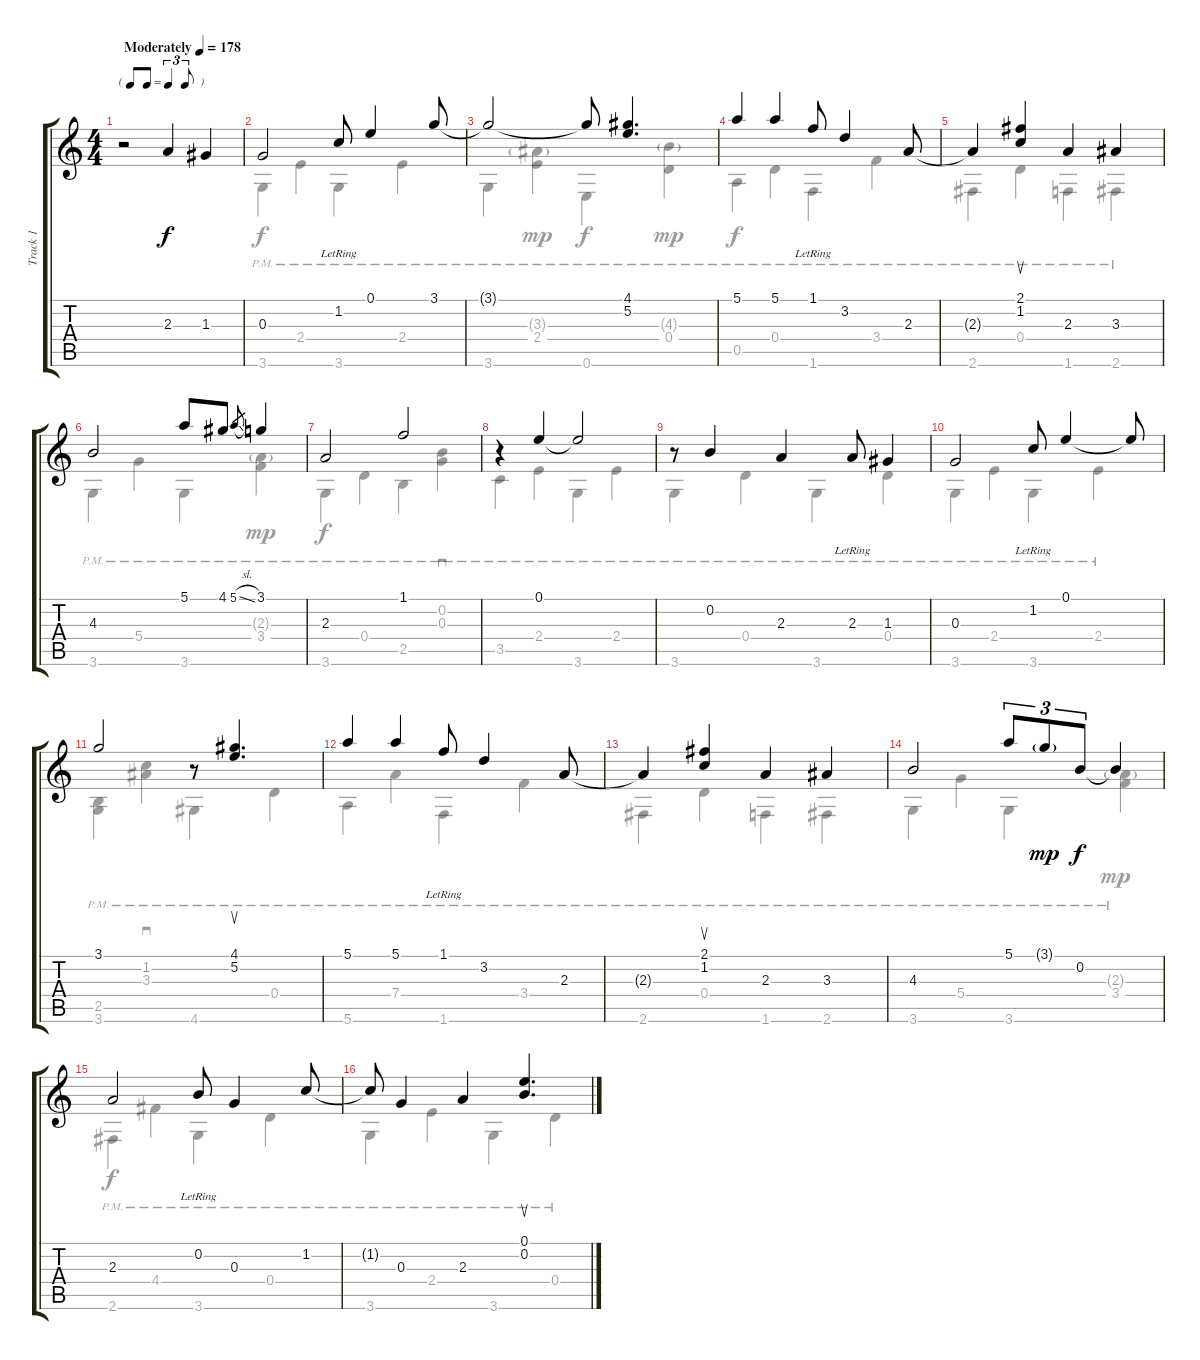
\track ("Track 1" "Track 1") {instrument acousticguitarsteel}
\staff {score tabs}
\tuning (E4 B3 G3 D3 A2 E2) {hide}
\voice
\ts (4 4)
\tf triplet8th
\tempo (178 "Moderately")
\clef g2
\ks c
r.2{dy f instrument acousticguitarsteel} 2.3.4 1.3.4 |
0.3.2 1.2{lr}.8 0.1.4 3.1.8 |
3.1{t}.2 3.1{t}.8 (4.1 5.2).4{d} |
5.1.4 5.1.4 1.1{lr}.8 3.2.4 2.3.8 |
2.3{t}.4 (2.1 1.2).4{su} 2.3.4 3.3.4 |
4.3.2 5.1.8 4.1.8 5.1{sl}.8{gr} 3.1.4 |
2.3.2 1.1.2 |
r.4 0.1.4 0.1{t}.2 |
r.8 0.2.4 2.3.4 2.3{lr}.8 1.3.4 |
0.3.2 1.2{lr}.8 0.1.4 0.1{t}.8 |
3.1.2 r.8 (4.1 5.2).4{d su} |
5.1.4 5.1.4 1.1{lr}.8 3.2.4 2.3.8 |
2.3{t}.4 (2.1 1.2).4{su} 2.3.4 3.3.4 |
4.3.2 5.1.8{tu (3 2)} 3.1{g}.8{tu (3 2) dy mp} 0.2.8{tu (3 2) dy f} 0.2{t}.4 |
2.3.2 0.2{lr}.8 0.3.4 1.2.8 |
1.2{t}.8 0.3.4 2.3.4 (0.1 0.2).4{d su}
\voice
\clef g2
\ottava regular
\simile none
\ks c
|
3.6{pm}.4 2.4{pm}.4 3.6{pm}.4 2.4{pm}.4 |
3.6{pm}.4 (3.3{g} 2.4{pm}).4{dy mp} 0.6{pm}.4{dy f} (4.3{g} 0.4{pm}).4{dy mp} |
0.5{pm}.4{dy f} 0.4{pm}.4 1.6{pm}.4 3.4{pm}.4 |
2.6{pm}.4 0.4{pm}.4 1.6{pm}.4 2.6{pm}.4 |
3.6{pm}.4 5.4{pm}.4 3.6{pm}.4 (2.3{g} 3.4{pm}).4{dy mp} |
3.6{pm}.4{dy f} 0.4{pm}.4 2.5{pm}.4 (0.2{pm} 0.3{pm}).4{sd} |
3.5{pm}.4 2.4{pm}.4 3.6{pm}.4 2.4{pm}.4 |
3.6{pm}.4 0.4{pm}.4 3.6{pm}.4 0.4{pm}.4 |
3.6{pm}.4 2.4{pm}.4 3.6{pm}.4 2.4{pm}.4 |
(2.5{pm} 3.6{pm}).4 (1.2{pm} 3.3{pm}).4{sd} 4.6{pm}.4 0.4{pm}.4 |
5.6{pm}.4 7.4{pm}.4 1.6{pm}.4 3.4{pm}.4 |
2.6{pm}.4 0.4{pm}.4 1.6{pm}.4 2.6{pm}.4 |
3.6{pm}.4 5.4{pm}.4 3.6{pm}.4 (2.3{g} 3.4{pm}).4{dy mp} |
2.6{pm}.4{dy f} 4.4{pm}.4 3.6{pm}.4 0.4{pm}.4 |
3.6{pm}.4 2.4{pm}.4 3.6{pm}.4 0.4{pm}.4
